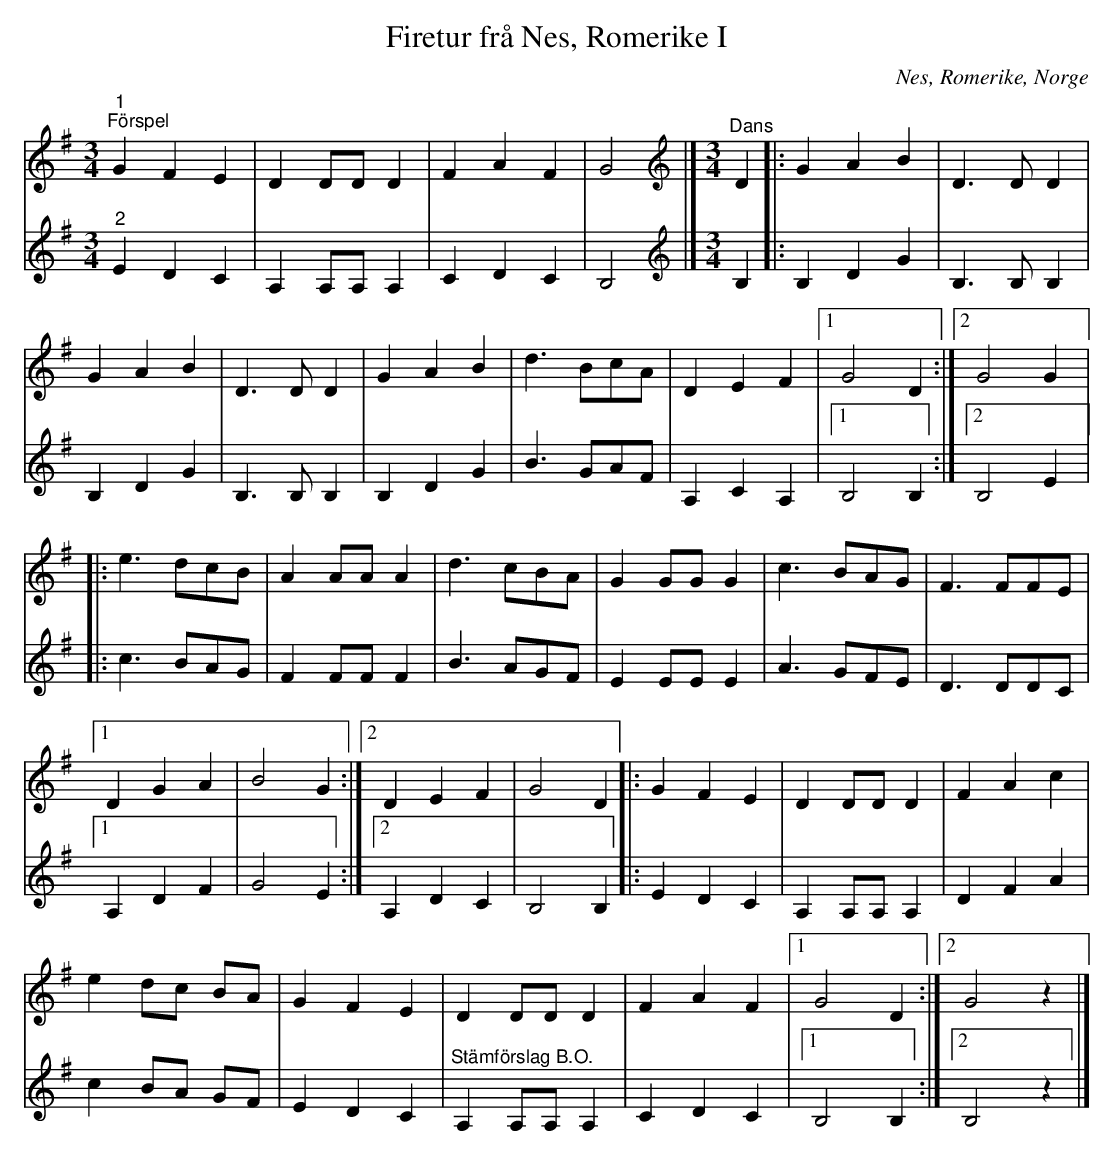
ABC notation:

X:1
T:Firetur frå Nes, Romerike I
O:Nes, Romerike, Norge
L:1/4
M:3/4
K:G
V:1
"^1""^Förspel" G F E | D D/D/ D | F A F | G2 |][K:G][M:3/4][K:treble]"^Dans" D |: G A B | D3/2 D/ D |
G A B | D3/2 D/ D | G A B | d3/2 B/c/A/ | D E F |1 G2 D :|2 G2 G |:
e3/2 d/c/B/ | A A/A/ A | d3/2 c/B/A/ | G G/G/ G | c3/2 B/A/G/ | F3/2 F/F/E/ |1
D G A | B2 G :|2 D E F | G2 D |: G F E | D D/D/ D | F A c |
e d/c/ B/A/ | G F E | D D/D/ D | F A F |1 G2 D :|2 G2 z |]
V:2
"^2" E D C | A, A,/A,/ A, | C D C | B,2 |][K:G][M:3/4][K:treble] B, |: B, D G | B,3/2 B,/ B, |
B, D G | B,3/2 B,/ B, | B, D G | B3/2 G/A/F/ | A, C A, |1 B,2 B, :|2 B,2 E |: c3/2 B/A/G/ |
F F/F/ F | B3/2 A/G/F/ | E E/E/ E | A3/2 G/F/E/ | D3/2 D/D/C/ |1 A, D F | G2 E :|2 A, D C |
B,2 B, |: E D C | A, A,/A,/ A, | D F A | c B/A/ G/F/ | E D C | "^Stämförslag B.O." A, A,/A,/ A, | C D C |1 B,2 B, :|2 B,2 z |]
